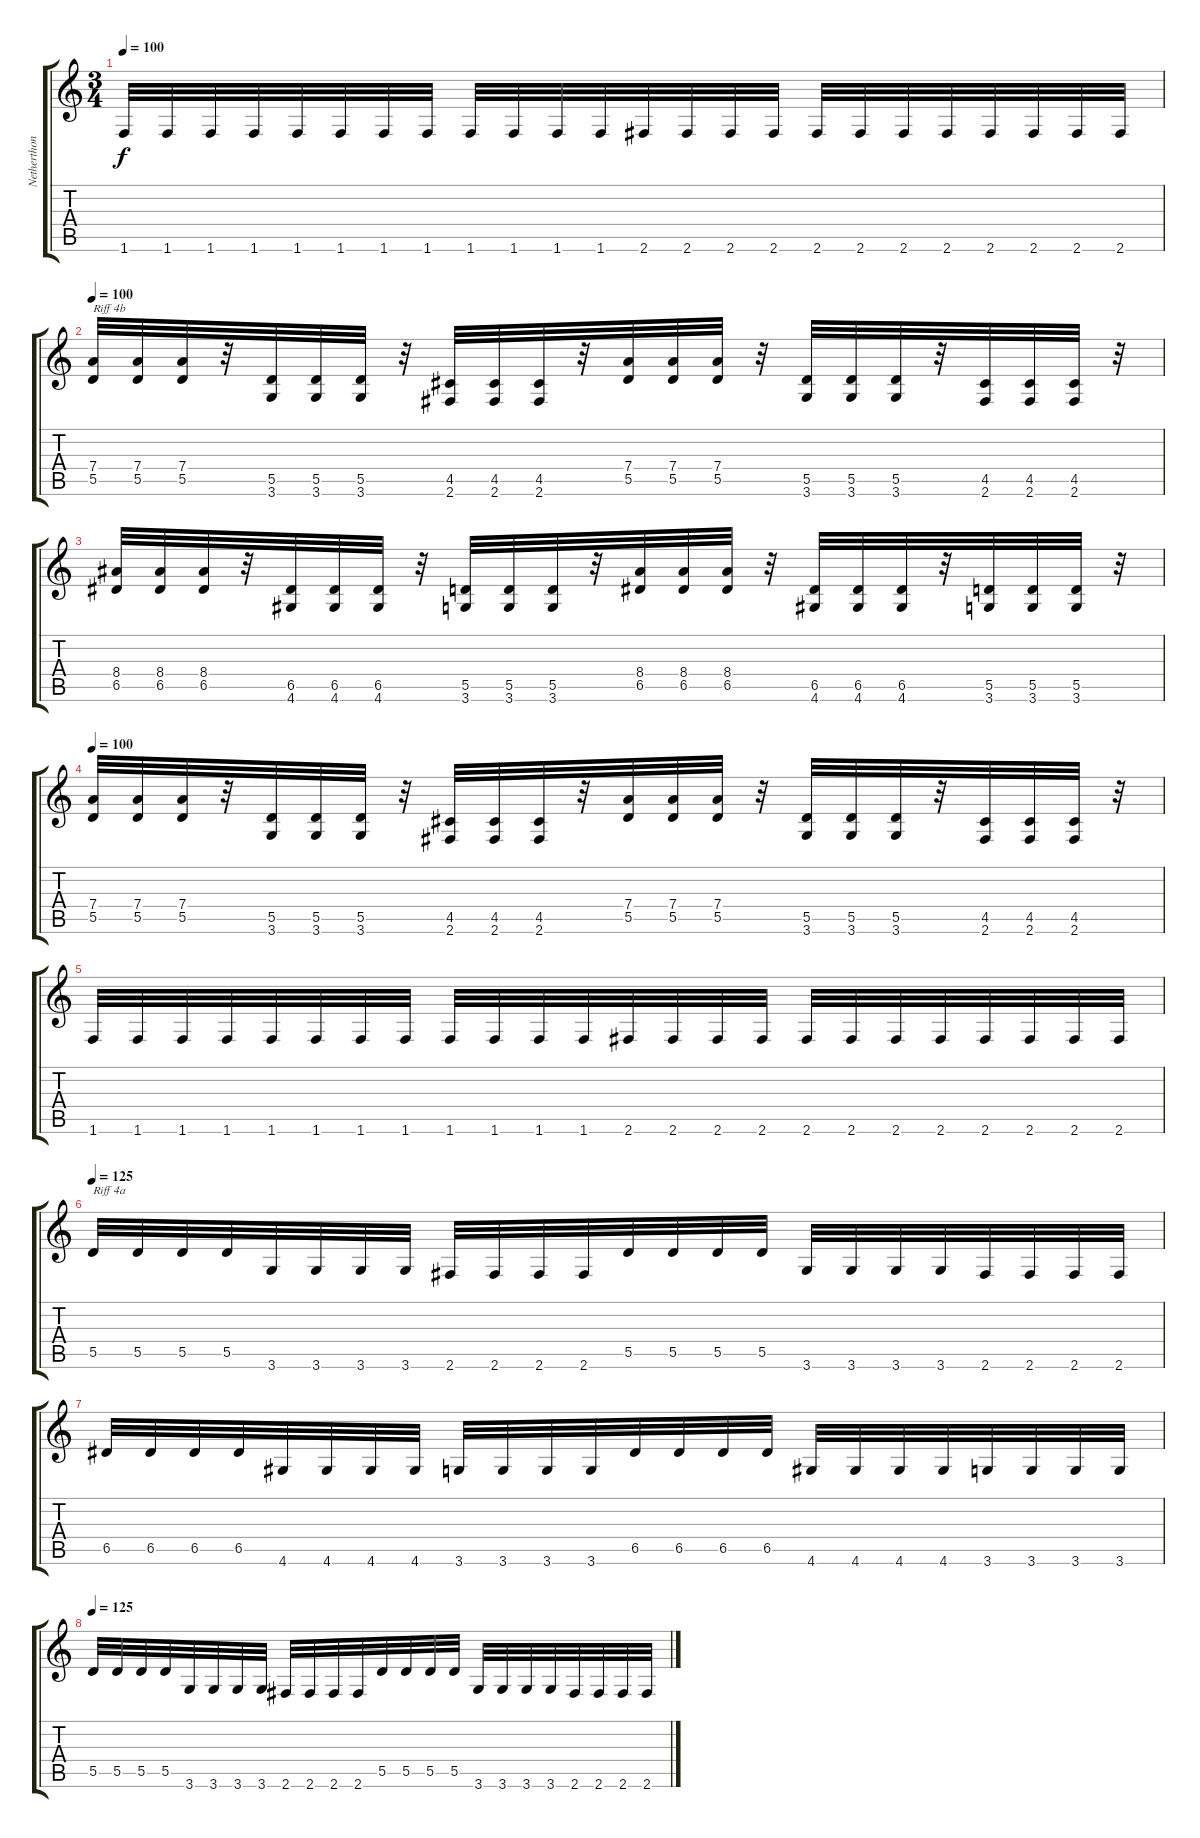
\track ("Netherthon (Bass)" "Netherthon") {instrument electricbasspick}
\staff {score tabs}
\tuning (E4 B3 G3 D3 A2 E2) {hide}
\ts (3 4)
\tempo 100
\clef g2
\ks c
1.6.32{dy f} 1.6.32 1.6.32 1.6.32 1.6.32 1.6.32 1.6.32 1.6.32 1.6.32 1.6.32 1.6.32 1.6.32 2.6.32 2.6.32 2.6.32 2.6.32 2.6.32 2.6.32 2.6.32 2.6.32 2.6.32 2.6.32 2.6.32 2.6.32 |
\tempo 100
(7.4 5.5).32{txt "Riff 4b"} (7.4 5.5).32 (7.4 5.5).32 r.32 (5.5 3.6).32 (5.5 3.6).32 (5.5 3.6).32 r.32 (4.5 2.6).32 (4.5 2.6).32 (4.5 2.6).32 r.32 (7.4 5.5).32 (7.4 5.5).32 (7.4 5.5).32 r.32 (5.5 3.6).32 (5.5 3.6).32 (5.5 3.6).32 r.32 (4.5 2.6).32 (4.5 2.6).32 (4.5 2.6).32 r.32 |
(8.4 6.5).32 (8.4 6.5).32 (8.4 6.5).32 r.32 (6.5 4.6).32 (6.5 4.6).32 (6.5 4.6).32 r.32 (5.5 3.6).32 (5.5 3.6).32 (5.5 3.6).32 r.32 (8.4 6.5).32 (8.4 6.5).32 (8.4 6.5).32 r.32 (6.5 4.6).32 (6.5 4.6).32 (6.5 4.6).32 r.32 (5.5 3.6).32 (5.5 3.6).32 (5.5 3.6).32 r.32 |
\tempo 100
(7.4 5.5).32 (7.4 5.5).32 (7.4 5.5).32 r.32 (5.5 3.6).32 (5.5 3.6).32 (5.5 3.6).32 r.32 (4.5 2.6).32 (4.5 2.6).32 (4.5 2.6).32 r.32 (7.4 5.5).32 (7.4 5.5).32 (7.4 5.5).32 r.32 (5.5 3.6).32 (5.5 3.6).32 (5.5 3.6).32 r.32 (4.5 2.6).32 (4.5 2.6).32 (4.5 2.6).32 r.32 |
1.6.32 1.6.32 1.6.32 1.6.32 1.6.32 1.6.32 1.6.32 1.6.32 1.6.32 1.6.32 1.6.32 1.6.32 2.6.32 2.6.32 2.6.32 2.6.32 2.6.32 2.6.32 2.6.32 2.6.32 2.6.32 2.6.32 2.6.32 2.6.32 |
\tempo 125
5.5.32{txt "Riff 4a"} 5.5.32 5.5.32 5.5.32 3.6.32 3.6.32 3.6.32 3.6.32 2.6.32 2.6.32 2.6.32 2.6.32 5.5.32 5.5.32 5.5.32 5.5.32 3.6.32 3.6.32 3.6.32 3.6.32 2.6.32 2.6.32 2.6.32 2.6.32 |
6.5.32 6.5.32 6.5.32 6.5.32 4.6.32 4.6.32 4.6.32 4.6.32 3.6.32 3.6.32 3.6.32 3.6.32 6.5.32 6.5.32 6.5.32 6.5.32 4.6.32 4.6.32 4.6.32 4.6.32 3.6.32 3.6.32 3.6.32 3.6.32 |
\tempo 125
5.5.32 5.5.32 5.5.32 5.5.32 3.6.32 3.6.32 3.6.32 3.6.32 2.6.32 2.6.32 2.6.32 2.6.32 5.5.32 5.5.32 5.5.32 5.5.32 3.6.32 3.6.32 3.6.32 3.6.32 2.6.32 2.6.32 2.6.32 2.6.32
